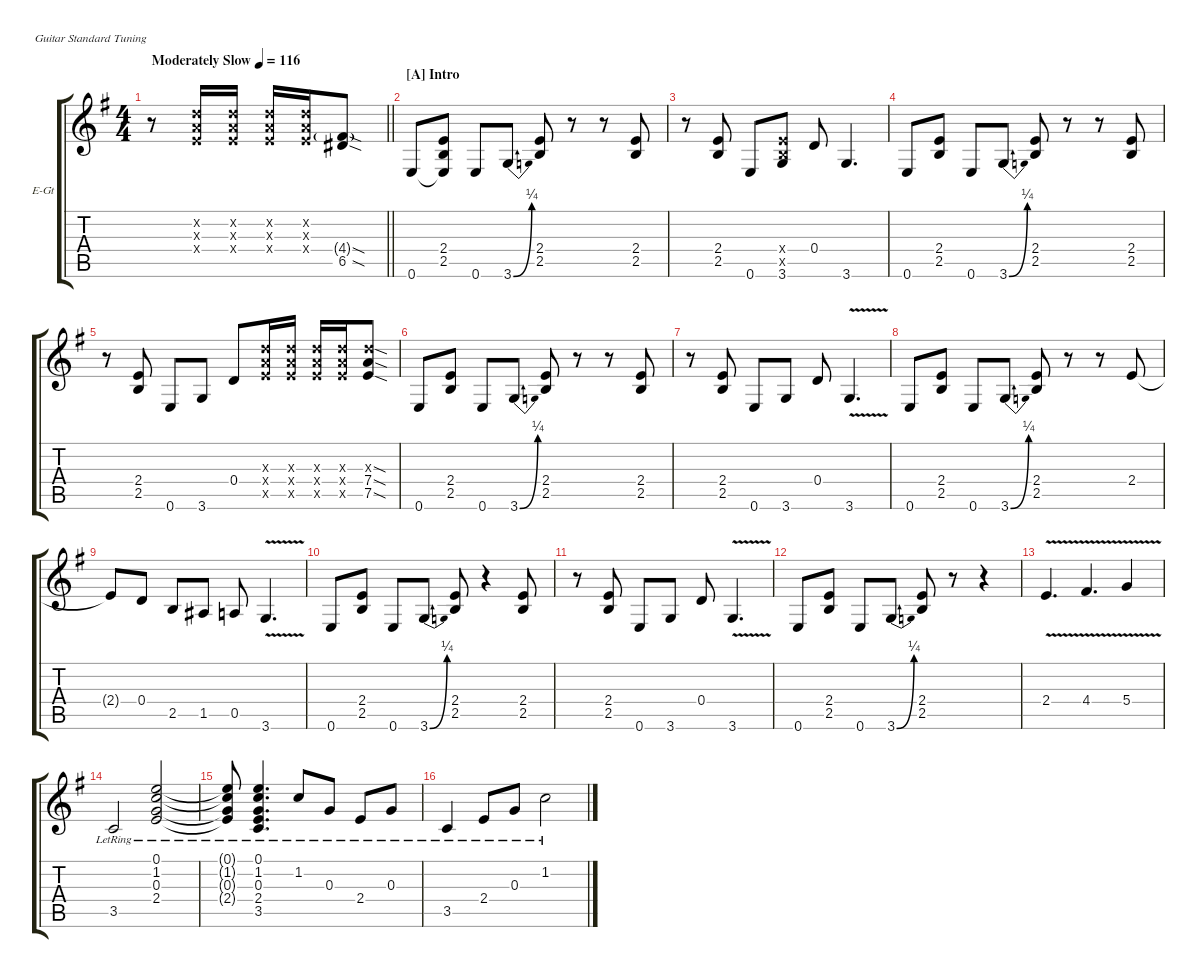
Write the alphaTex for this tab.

\defaultSystemsLayout 4
\hideDynamics
\bracketExtendMode groupsimilarinstruments
\multiBarRest
\firstSystemTrackNameOrientation horizontal
\otherSystemsTrackNameOrientation horizontal
\track ("E.Guitar 1" "E-Gt") {multiBarRest instrument electricguitarmuted}
\staff {score tabs}
\tuning (E4 B3 G3 D3 A2 E2)
\ts (4 4)
\ac
\tempo (116 "Moderately Slow")
\clef g2
\barLineRight lightlight
\ks g
r.8{dy f instrument electricguitarmuted} (3.2{x} 2.4{x} 2.3{x}).16 (3.2{x} 2.3{x} 2.4{x}).16 (3.2{x} 2.3{x} 2.4{x}).16 (3.2{x} 2.3{x} 2.4{x}).16 (4.4{sod g} 6.5{sod}).8 |
\section ("A" "Intro")
0.6.8 (2.4 2.5 0.6{t}).8 0.6.8 3.6{be (bend 0 0 60 1)}.8 (2.4 2.5).8 r.8 r.8 (2.4 2.5).8 |
r.8 (2.4 2.5).8 0.6.8 (3.6 2.5{x} 2.4{x}).8 0.4.8 3.6.4{d} |
0.6.8 (2.4 2.5).8 0.6.8 3.6{be (bend 0 0 60 1)}.8 (2.4 2.5).8 r.8 r.8 (2.4 2.5).8 |
r.8 (2.4 2.5).8 0.6.8 3.6.8 0.4.8{beam merge} (7.4{x} 7.3{x} 7.5{x}).16{beam merge} (7.3{x} 7.4{x} 7.5{x}).16{beam split} (7.3{x} 7.4{x} 7.5{x}).16 (7.3{x} 7.4{x} 7.5{x}).16{beam merge} (7.3{sod x} 7.4{sod} 7.5{sod}).8 |
0.6.8 (2.4 2.5).8 0.6.8 3.6{be (bend 0 0 60 1)}.8 (2.4 2.5).8 r.8 r.8 (2.4 2.5).8 |
r.8 (2.4 2.5).8 0.6.8 3.6.8 0.4.8 3.6{v}.4{d} |
0.6.8 (2.4 2.5).8 0.6.8 3.6{be (bend 0 0 60 1)}.8 (2.4 2.5).8 r.8 r.8 2.4.8 |
2.4{t}.8 0.4.8 2.5.8 1.5.8 0.5.8 3.6{v}.4{d} |
0.6.8 (2.4 2.5).8 0.6.8 3.6{be (bend 0 0 60 1)}.8 (2.4 2.5).8 r.4 (2.4 2.5).8 |
r.8 (2.4 2.5).8 0.6.8 3.6.8 0.4.8 3.6{v}.4{d} |
0.6.8 (2.4 2.5).8 0.6.8 3.6{be (bend 0 0 60 1)}.8 (2.4 2.5).8 r.8 r.4 |
2.4{v}.4{d} 4.4{v}.4{d} 5.4{v}.4 |
3.5{lr}.2 (0.1{lr} 1.2{lr} 0.3{lr} 2.4{lr}).2 |
(0.1{lr t} 1.2{lr t} 0.3{lr t} 2.4{lr t}).8 (0.1{lr} 1.2{lr} 0.3{lr} 2.4{lr} 3.5{lr}).4{d} 1.2{lr}.8 0.3{lr}.8 2.4{lr}.8 0.3{lr}.8 |
3.5{lr}.4 2.4{lr}.8 0.3{lr}.8 1.2{lr}.2
